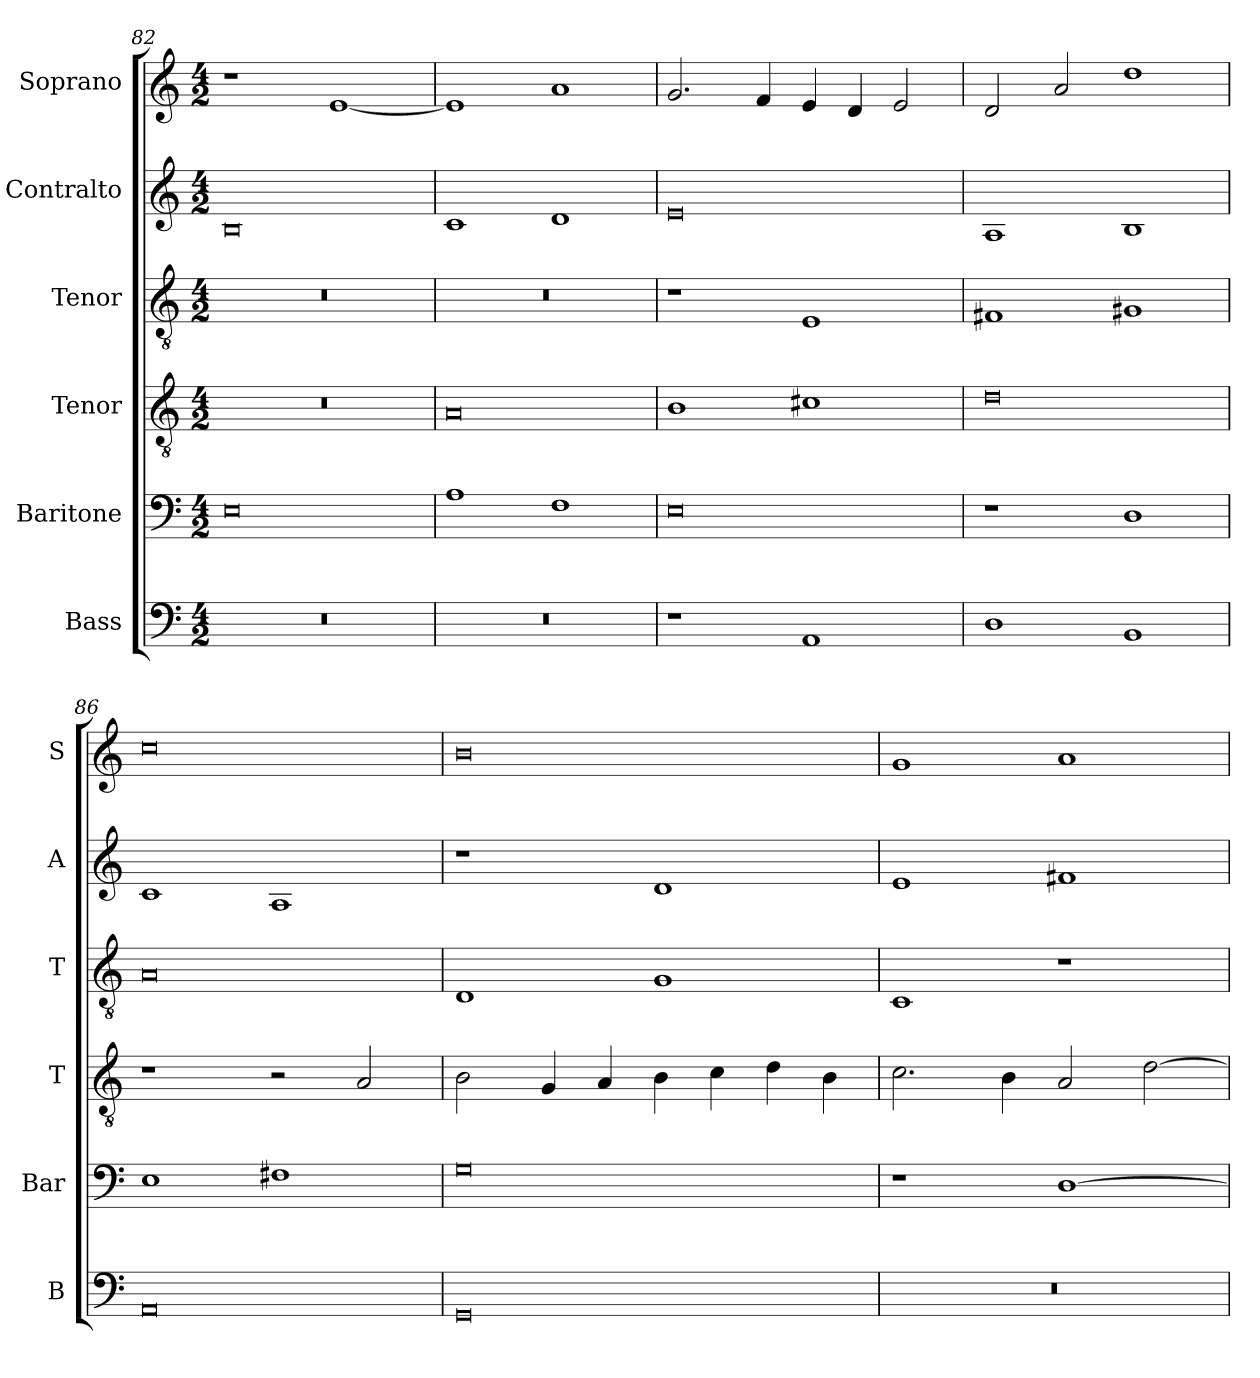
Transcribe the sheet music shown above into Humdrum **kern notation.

**kern	**kern	**kern	**kern	**kern	**kern
*part6	*part5	*part4	*part3	*part2	*part1
*staff6	*staff5	*staff4	*staff3	*staff2	*staff1
*I"Bass	*I"Baritone	*I"Tenor	*I"Tenor	*I"Contralto	*I"Soprano
*I'B	*I'Bar	*I'T	*I'T	*I'A	*I'S
*clefF4	*clefF4	*clefGv2	*clefGv2	*clefG2	*clefG2
*k[]	*k[]	*k[]	*k[]	*k[]	*k[]
*E:phr	*E:phr	*E:phr	*E:phr	*E:phr	*E:phr
*M4/2	*M4/2	*M4/2	*M4/2	*M4/2	*M4/2
=82	=82	=82	=82	=82	=82
0r	0E	0r	0r	0B	1r
.	.	.	.	.	[1e
=83	=83	=83	=83	=83	=83
0r	1A	0A	0r	1c	1e]
.	1F	.	.	1d	1a
=84	=84	=84	=84	=84	=84
1r	0E	1B	1r	0e	2.g
.	.	.	.	.	4f
1AA	.	1c#X	1E	.	4e
.	.	.	.	.	4d
.	.	.	.	.	2e
=85	=85	=85	=85	=85	=85
1D	1r	0d	1F#X	1A	2d
.	.	.	.	.	2a
1BB	1D	.	1G#X	1B	1dd
=86	=86	=86	=86	=86	=86
0AA	1E	1r	0A	1c	0cc
.	1F#X	2r	.	1A	.
.	.	2A	.	.	.
=87	=87	=87	=87	=87	=87
0GG	0G	2B	1D	1r	0b
.	.	4G	.	.	.
.	.	4A	.	.	.
.	.	4B	1G	1d	.
.	.	4c	.	.	.
.	.	4d	.	.	.
.	.	4B	.	.	.
=88	=88	=88	=88	=88	=88
0r	1r	2.c	1C	1e	1g
.	.	4B	.	.	.
.	[1D	2A	1r	1f#X	1a
.	.	[2d	.	.	.
=	=	=	=	=	=
*-	*-	*-	*-	*-	*-
